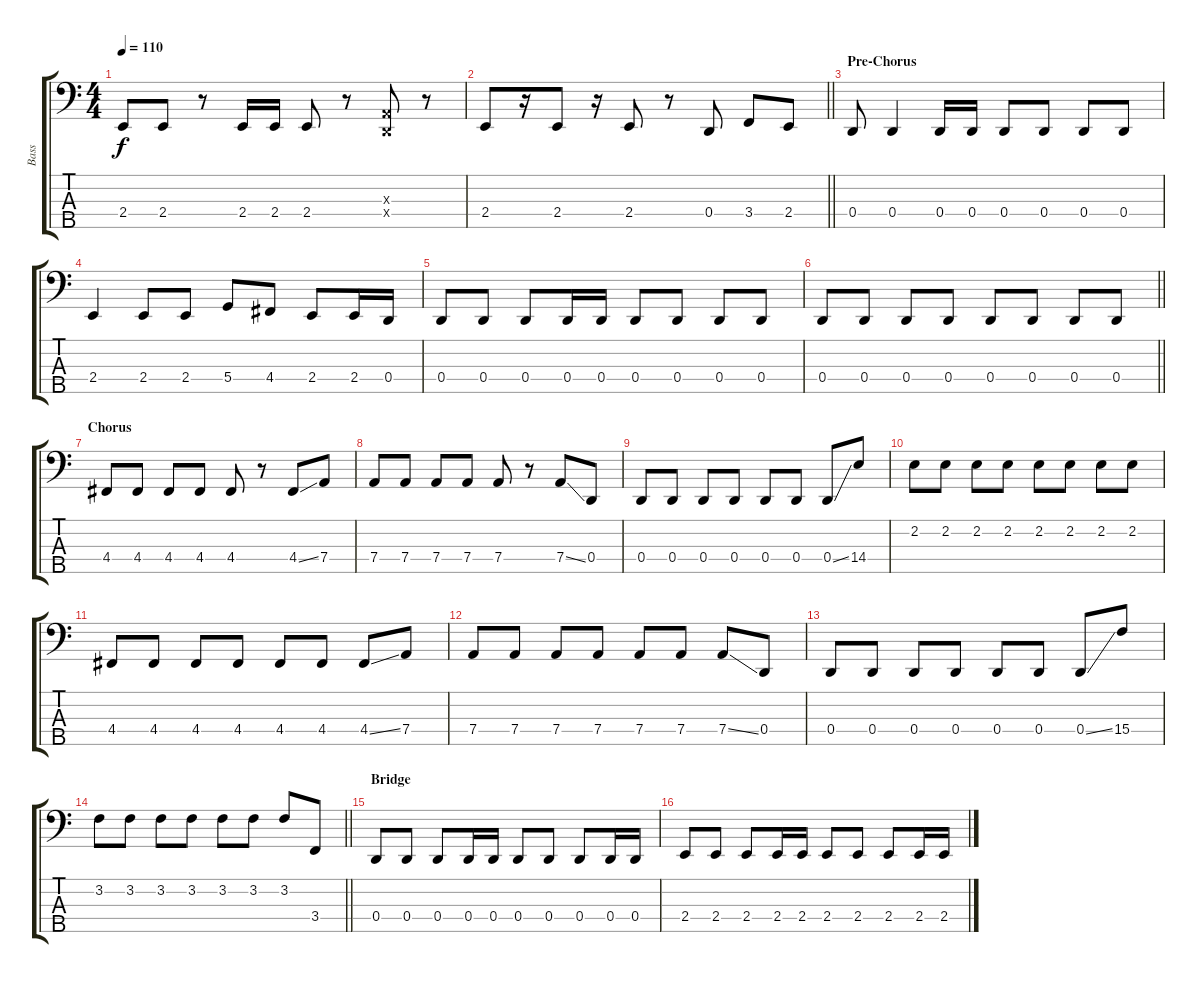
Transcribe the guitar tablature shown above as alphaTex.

\track ("Bass" "Bass") {instrument electricbassfinger}
\staff {score tabs}
\tuning (G2 D2 A1 D1 B0) {hide}
\ts (4 4)
\tempo 110
\clef f4
\ks c
2.4.8{dy f} 2.4.8 r.8 2.4.16 2.4.16 2.4.8 r.8 (0.3{x} 0.4{x}).8 r.8 |
\barLineRight lightlight
2.4.8 r.16 2.4.8 r.16 2.4.8 r.8 0.4.8 3.4.8 2.4.8 |
\section ("" "Pre-Chorus")
0.4.8 0.4.4 0.4.16 0.4.16 0.4.8 0.4.8 0.4.8 0.4.8 |
2.4.4 2.4.8 2.4.8 5.4.8 4.4.8 2.4.8 2.4.16 0.4.16 |
0.4.8 0.4.8 0.4.8 0.4.16 0.4.16 0.4.8 0.4.8 0.4.8 0.4.8 |
\barLineRight lightlight
0.4.8 0.4.8 0.4.8 0.4.8 0.4.8 0.4.8 0.4.8 0.4.8 |
\section ("" "Chorus")
4.4.8 4.4.8 4.4.8 4.4.8 4.4.8 r.8 4.4{ss}.8 7.4.8 |
7.4.8 7.4.8 7.4.8 7.4.8 7.4.8 r.8 7.4{ss}.8 0.4.8 |
0.4.8 0.4.8 0.4.8 0.4.8 0.4.8 0.4.8 0.4{ss}.8 14.4.8 |
2.2.8 2.2.8 2.2.8 2.2.8 2.2.8 2.2.8 2.2.8 2.2.8 |
4.4.8 4.4.8 4.4.8 4.4.8 4.4.8 4.4.8 4.4{ss}.8 7.4.8 |
7.4.8 7.4.8 7.4.8 7.4.8 7.4.8 7.4.8 7.4{ss}.8 0.4.8 |
0.4.8 0.4.8 0.4.8 0.4.8 0.4.8 0.4.8 0.4{ss}.8 15.4.8 |
\barLineRight lightlight
3.2.8 3.2.8 3.2.8 3.2.8 3.2.8 3.2.8 3.2.8 3.4.8 |
\section ("" "Bridge")
0.4.8 0.4.8 0.4.8 0.4.16 0.4.16 0.4.8 0.4.8 0.4.8 0.4.16 0.4.16 |
2.4.8 2.4.8 2.4.8 2.4.16 2.4.16 2.4.8 2.4.8 2.4.8 2.4.16 2.4.16
